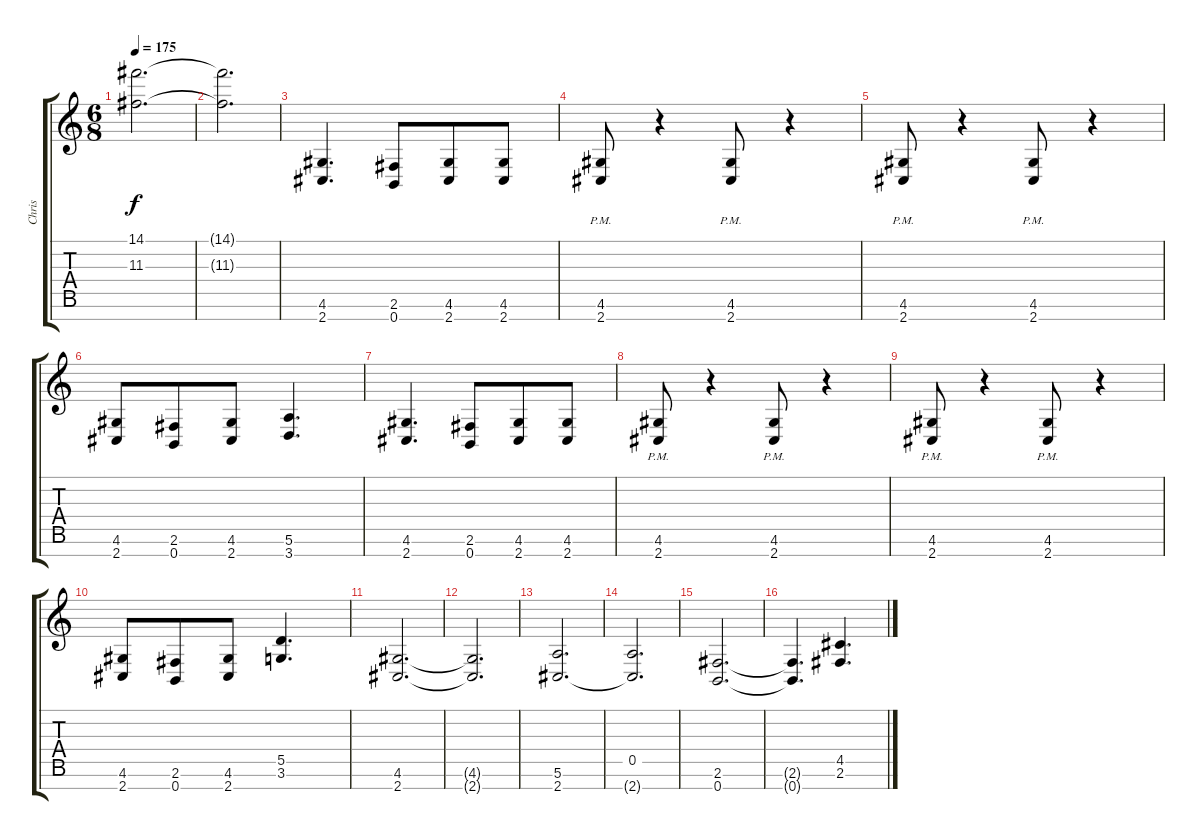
\track ("Chris" "Chris") {instrument overdrivenguitar}
\staff {score tabs}
\tuning (E4 B3 G3 D3 A2 E2 B1) {hide}
\ts (6 8)
\tempo 175
\clef g2
\ks c
(14.1{t} 11.3{t}).2{d dy f} |
(14.1{t} 11.3{t}).2{d} |
(4.6 2.7).4{d} (2.6 0.7).8 (4.6 2.7).8 (4.6 2.7).8 |
(4.6 2.7{pm}).8 r.4 (4.6 2.7{pm}).8 r.4 |
(4.6 2.7{pm}).8 r.4 (4.6 2.7{pm}).8 r.4 |
(4.6 2.7).8 (2.6 0.7).8 (4.6 2.7).8 (5.6 3.7).4{d} |
(4.6 2.7).4{d} (2.6 0.7).8 (4.6 2.7).8 (4.6 2.7).8 |
(4.6 2.7{pm}).8 r.4 (4.6 2.7{pm}).8 r.4 |
(4.6 2.7{pm}).8 r.4 (4.6 2.7{pm}).8 r.4 |
(4.6 2.7).8 (2.6 0.7).8 (4.6 2.7).8 (5.5 3.6).4{d} |
(4.6 2.7).2{d} |
(4.6{t} 2.7{t}).2{d} |
(5.6 2.7).2{d} |
(0.5 2.7{t}).2{d} |
(2.6 0.7).2{d} |
(2.6{t} 0.7{t}).4{d} (4.5 2.6).4{d}
